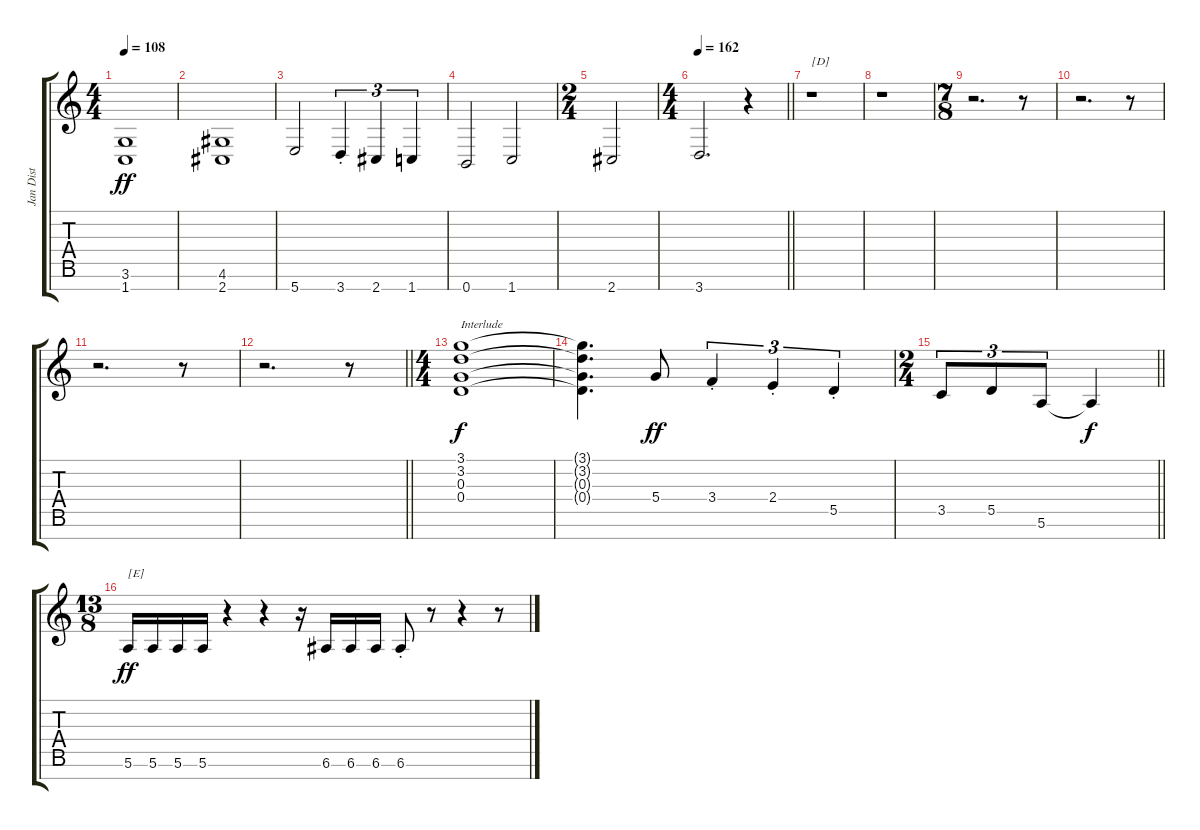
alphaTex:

\track ("Jan Dist" "Jan Dist") {instrument distortionguitar}
\staff {score tabs}
\tuning (E4 B3 G3 D3 A2 E2 B1) {hide}
\ts (4 4)
\tempo 108
\clef g2
\ks c
(3.6 1.7).1{dy ff} |
(4.6 2.7).1 |
5.7.2 3.7{st}.4{tu (3 2)} 2.7.4{tu (3 2)} 1.7.4{tu (3 2)} |
0.7.2 1.7.2 |
\ts (2 4)
2.7.2 |
\ts (4 4)
\tempo 162
\barLineRight lightlight
3.7.2{d} r.4 |
r.1{txt "[D]"} |
r.1 |
\ts (7 8)
r.2{d} r.8 |
r.2{d} r.8 |
r.2{d} r.8 |
\barLineRight lightlight
r.2{d} r.8 |
\ts (4 4)
(3.1 3.2 0.3 0.4).1{txt "Interlude" dy f} |
(3.1{t} 3.2{t} 0.3{t} 0.4{t}).4{d} 5.4.8{dy ff} 3.4{st}.4{tu (3 2)} 2.4{st}.4{tu (3 2)} 5.5{st}.4{tu (3 2)} |
\ts (2 4)
\barLineRight lightlight
3.5.8{tu (3 2)} 5.5.8{tu (3 2)} 5.6.8{tu (3 2)} 5.6{t}.4{dy f} |
\ts (13 8)
5.6.16{txt "[E]" dy ff} 5.6.16 5.6.16 5.6.16 r.4 r.4 r.16 6.6.16 6.6.16 6.6.16 6.6{st}.8 r.8 r.4 r.8
